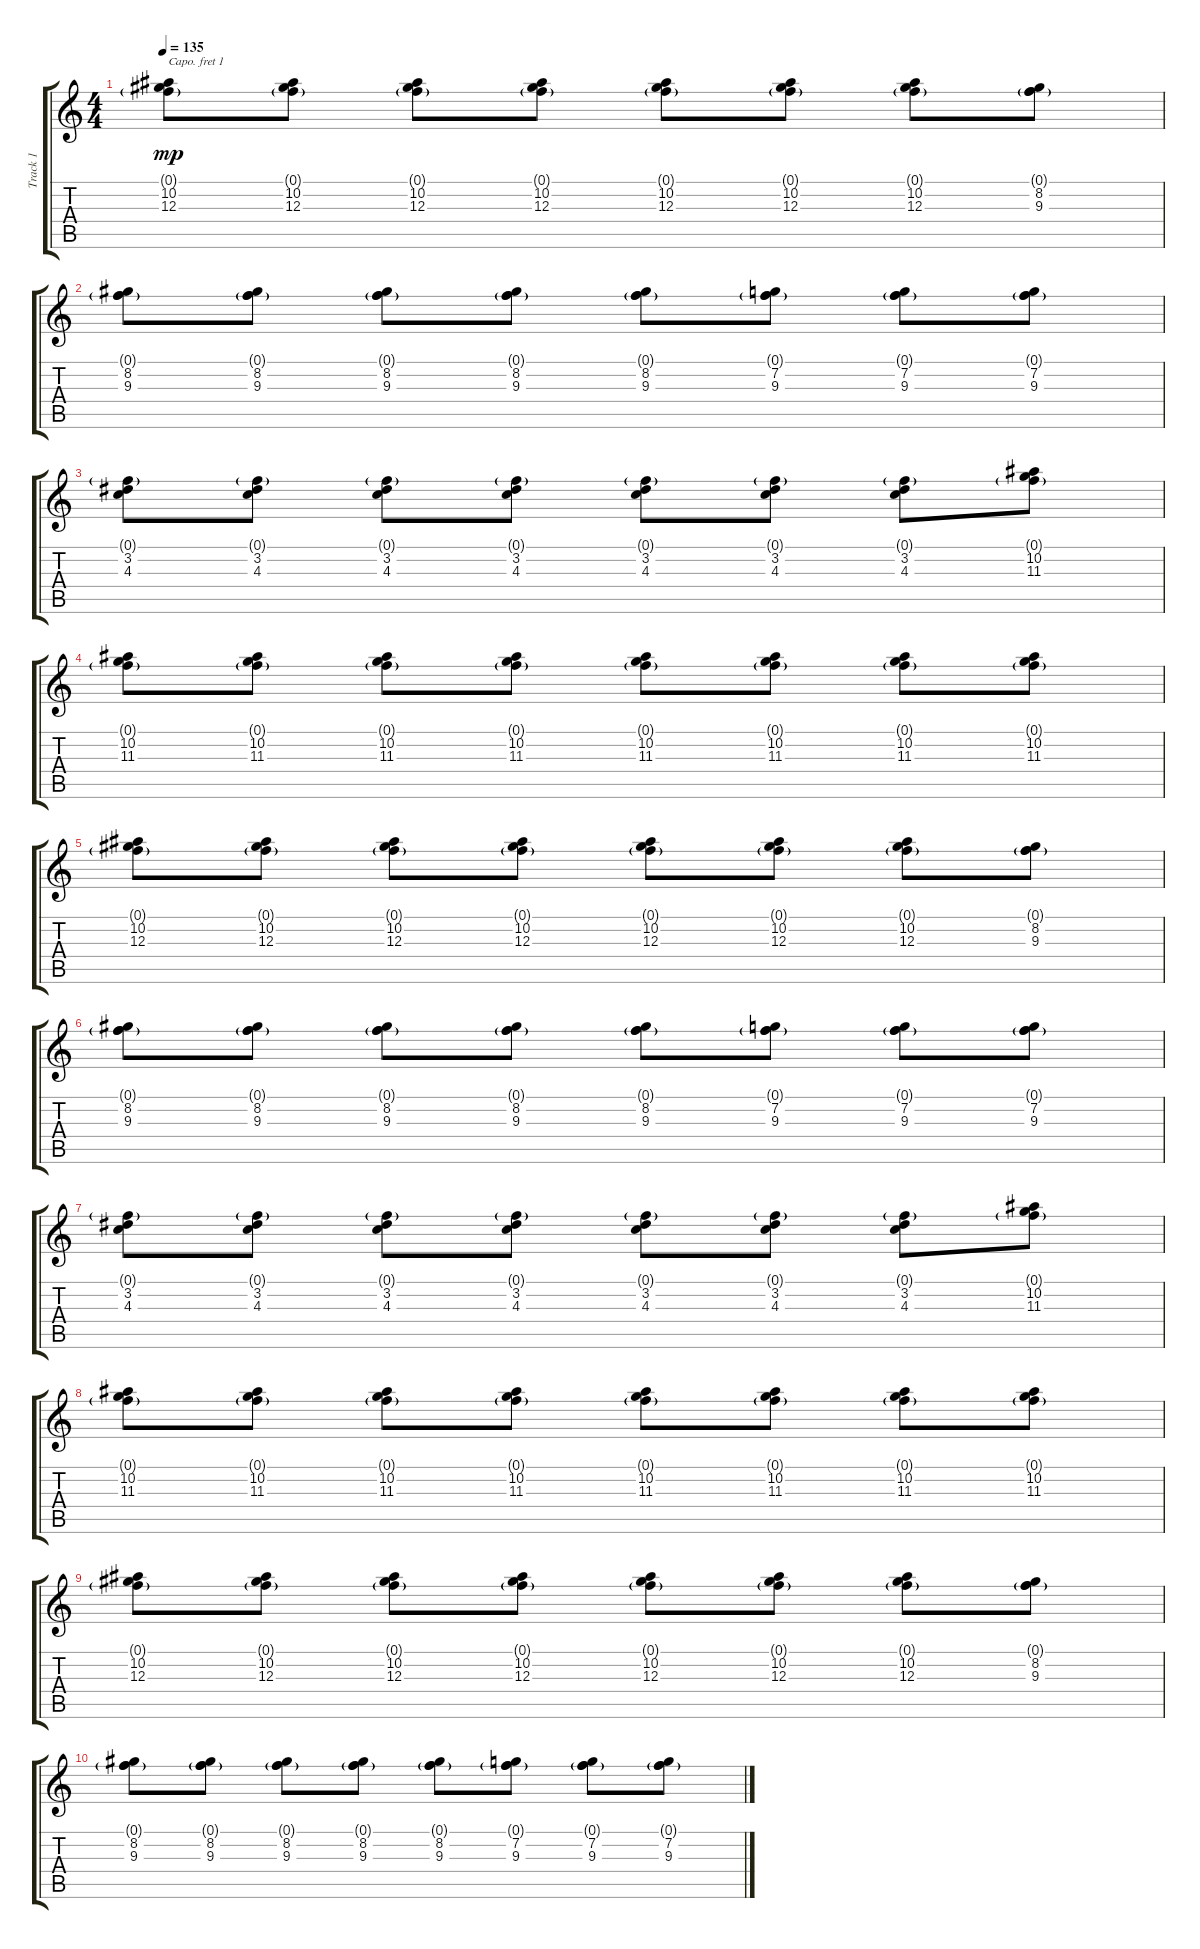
\track ("Track 1" "Track 1") {instrument electricguitarmuted}
\staff {score tabs}
\capo 1
\tuning (E4 B3 G3 D3 A2 E2) {hide}
\ts (4 4)
\tempo 135
\clef g2
\ks c
(0.1{g} 10.2 12.3).8{dy mp} (0.1{g} 10.2 12.3).8 (0.1{g} 10.2 12.3).8 (0.1{g} 10.2 12.3).8 (0.1{g} 10.2 12.3).8 (0.1{g} 10.2 12.3).8 (0.1{g} 10.2 12.3).8 (0.1{g} 8.2 9.3).8 |
(0.1{g} 8.2 9.3).8 (0.1{g} 8.2 9.3).8 (0.1{g} 8.2 9.3).8 (0.1{g} 8.2 9.3).8 (0.1{g} 8.2 9.3).8 (0.1{g} 7.2 9.3).8 (0.1{g} 7.2 9.3).8 (0.1{g} 7.2 9.3).8 |
(0.1{g} 3.2 4.3).8 (0.1{g} 3.2 4.3).8 (0.1{g} 3.2 4.3).8 (0.1{g} 3.2 4.3).8 (0.1{g} 3.2 4.3).8 (0.1{g} 3.2 4.3).8 (0.1{g} 3.2 4.3).8 (0.1{g} 10.2 11.3).8 |
(0.1{g} 10.2 11.3).8 (0.1{g} 10.2 11.3).8 (0.1{g} 10.2 11.3).8 (0.1{g} 10.2 11.3).8 (0.1{g} 10.2 11.3).8 (0.1{g} 10.2 11.3).8 (0.1{g} 10.2 11.3).8 (0.1{g} 10.2 11.3).8 |
(0.1{g} 10.2 12.3).8 (0.1{g} 10.2 12.3).8 (0.1{g} 10.2 12.3).8 (0.1{g} 10.2 12.3).8 (0.1{g} 10.2 12.3).8 (0.1{g} 10.2 12.3).8 (0.1{g} 10.2 12.3).8 (0.1{g} 8.2 9.3).8 |
(0.1{g} 8.2 9.3).8 (0.1{g} 8.2 9.3).8 (0.1{g} 8.2 9.3).8 (0.1{g} 8.2 9.3).8 (0.1{g} 8.2 9.3).8 (0.1{g} 7.2 9.3).8 (0.1{g} 7.2 9.3).8 (0.1{g} 7.2 9.3).8 |
(0.1{g} 3.2 4.3).8 (0.1{g} 3.2 4.3).8 (0.1{g} 3.2 4.3).8 (0.1{g} 3.2 4.3).8 (0.1{g} 3.2 4.3).8 (0.1{g} 3.2 4.3).8 (0.1{g} 3.2 4.3).8 (0.1{g} 10.2 11.3).8 |
(0.1{g} 10.2 11.3).8 (0.1{g} 10.2 11.3).8 (0.1{g} 10.2 11.3).8 (0.1{g} 10.2 11.3).8 (0.1{g} 10.2 11.3).8 (0.1{g} 10.2 11.3).8 (0.1{g} 10.2 11.3).8 (0.1{g} 10.2 11.3).8 |
(0.1{g} 10.2 12.3).8 (0.1{g} 10.2 12.3).8 (0.1{g} 10.2 12.3).8 (0.1{g} 10.2 12.3).8 (0.1{g} 10.2 12.3).8 (0.1{g} 10.2 12.3).8 (0.1{g} 10.2 12.3).8 (0.1{g} 8.2 9.3).8 |
(0.1{g} 8.2 9.3).8 (0.1{g} 8.2 9.3).8 (0.1{g} 8.2 9.3).8 (0.1{g} 8.2 9.3).8 (0.1{g} 8.2 9.3).8 (0.1{g} 7.2 9.3).8 (0.1{g} 7.2 9.3).8 (0.1{g} 7.2 9.3).8
